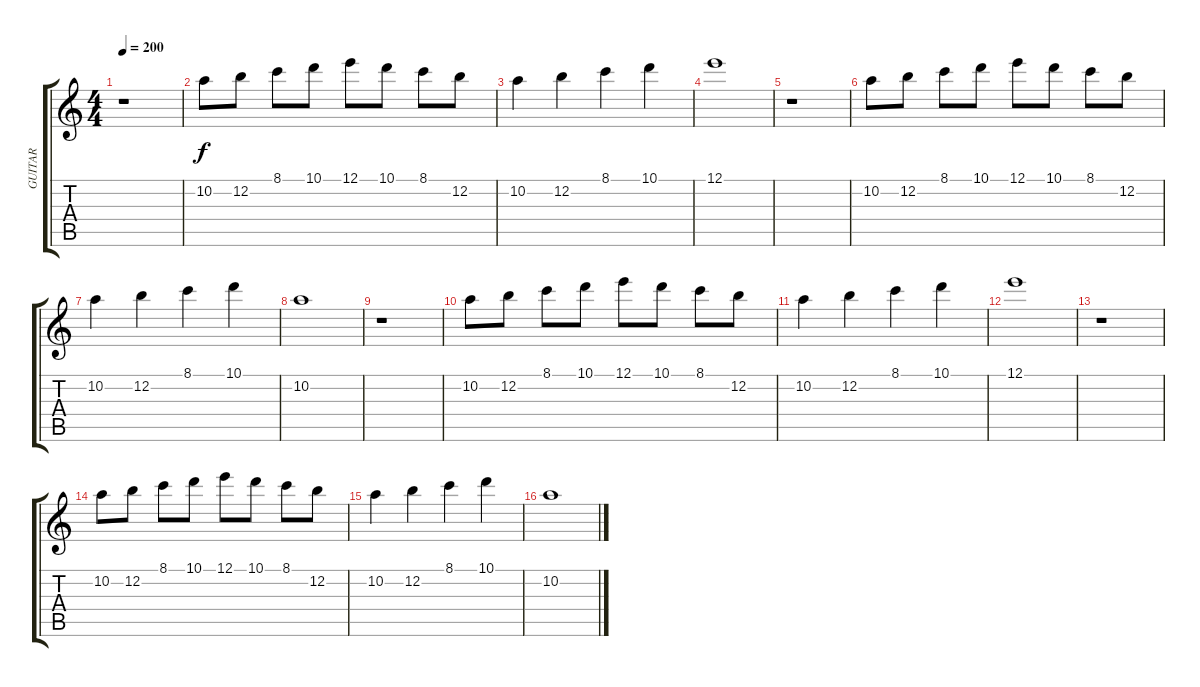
\track ("GUITAR" "GUITAR") {instrument acousticguitarnylon}
\staff {score tabs}
\tuning (E4 B3 G3 D3 A2 E2) {hide}
\ts (4 4)
\tempo 200
\clef g2
\ks c
r.1{dy f} |
10.2.8 12.2.8 8.1.8 10.1.8 12.1.8 10.1.8 8.1.8 12.2.8 |
10.2.4 12.2.4 8.1.4 10.1.4 |
12.1.1 |
r.1 |
10.2.8 12.2.8 8.1.8 10.1.8 12.1.8 10.1.8 8.1.8 12.2.8 |
10.2.4 12.2.4 8.1.4 10.1.4 |
10.2.1 |
r.1 |
10.2.8 12.2.8 8.1.8 10.1.8 12.1.8 10.1.8 8.1.8 12.2.8 |
10.2.4 12.2.4 8.1.4 10.1.4 |
12.1.1 |
r.1 |
10.2.8 12.2.8 8.1.8 10.1.8 12.1.8 10.1.8 8.1.8 12.2.8 |
10.2.4 12.2.4 8.1.4 10.1.4 |
10.2.1
